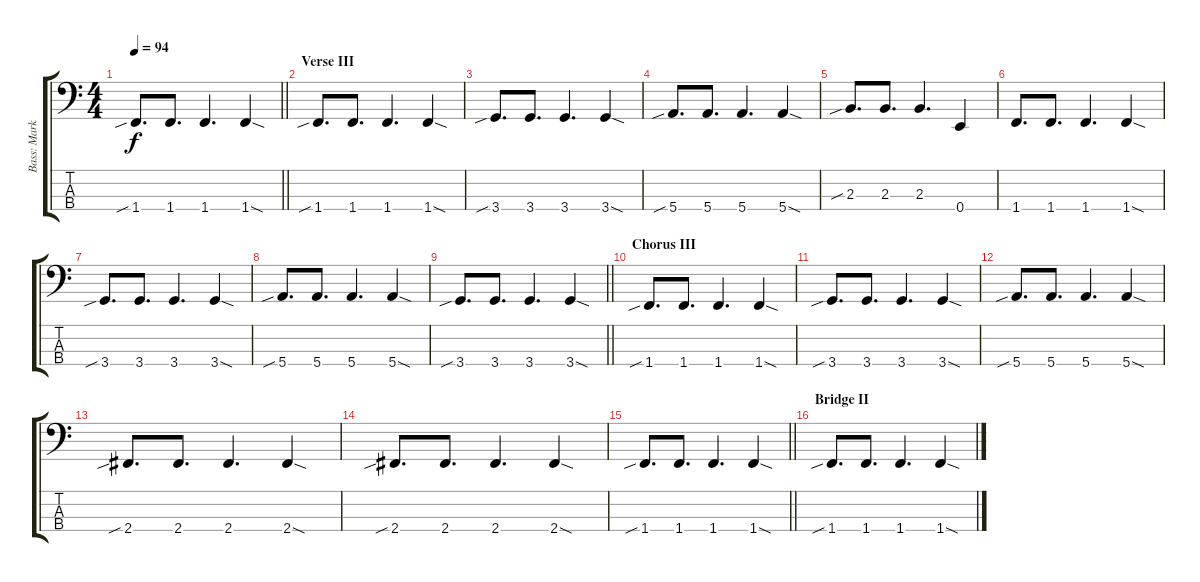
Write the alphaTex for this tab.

\track ("Bass: Mark" "Bass: Mark") {instrument electricbasspick}
\staff {score tabs}
\tuning (G2 D2 A1 E1) {hide}
\ts (4 4)
\tempo 94
\clef f4
\barLineRight lightlight
\ks c
1.4{sib}.8{d dy f} 1.4.8{d} 1.4.4{d} 1.4{sod}.4 |
\section ("" "Verse III")
1.4{sib}.8{d} 1.4.8{d} 1.4.4{d} 1.4{sod}.4 |
3.4{sib}.8{d} 3.4.8{d} 3.4.4{d} 3.4{sod}.4 |
5.4{sib}.8{d} 5.4.8{d} 5.4.4{d} 5.4{sod}.4 |
2.3{sib}.8{d} 2.3.8{d} 2.3.4{d} 0.4.4 |
1.4.8{d} 1.4.8{d} 1.4.4{d} 1.4{sod}.4 |
3.4{sib}.8{d} 3.4.8{d} 3.4.4{d} 3.4{sod}.4 |
5.4{sib}.8{d} 5.4.8{d} 5.4.4{d} 5.4{sod}.4 |
\barLineRight lightlight
3.4{sib}.8{d} 3.4.8{d} 3.4.4{d} 3.4{sod}.4 |
\section ("" "Chorus III")
1.4{sib}.8{d} 1.4.8{d} 1.4.4{d} 1.4{sod}.4 |
3.4{sib}.8{d} 3.4.8{d} 3.4.4{d} 3.4{sod}.4 |
5.4{sib}.8{d} 5.4.8{d} 5.4.4{d} 5.4{sod}.4 |
2.4{sib}.8{d} 2.4.8{d} 2.4.4{d} 2.4{sod}.4 |
2.4{sib}.8{d} 2.4.8{d} 2.4.4{d} 2.4{sod}.4 |
\barLineRight lightlight
1.4{sib}.8{d} 1.4.8{d} 1.4.4{d} 1.4{sod}.4 |
\section ("" "Bridge II")
1.4{sib}.8{d} 1.4.8{d} 1.4.4{d} 1.4{sod}.4
